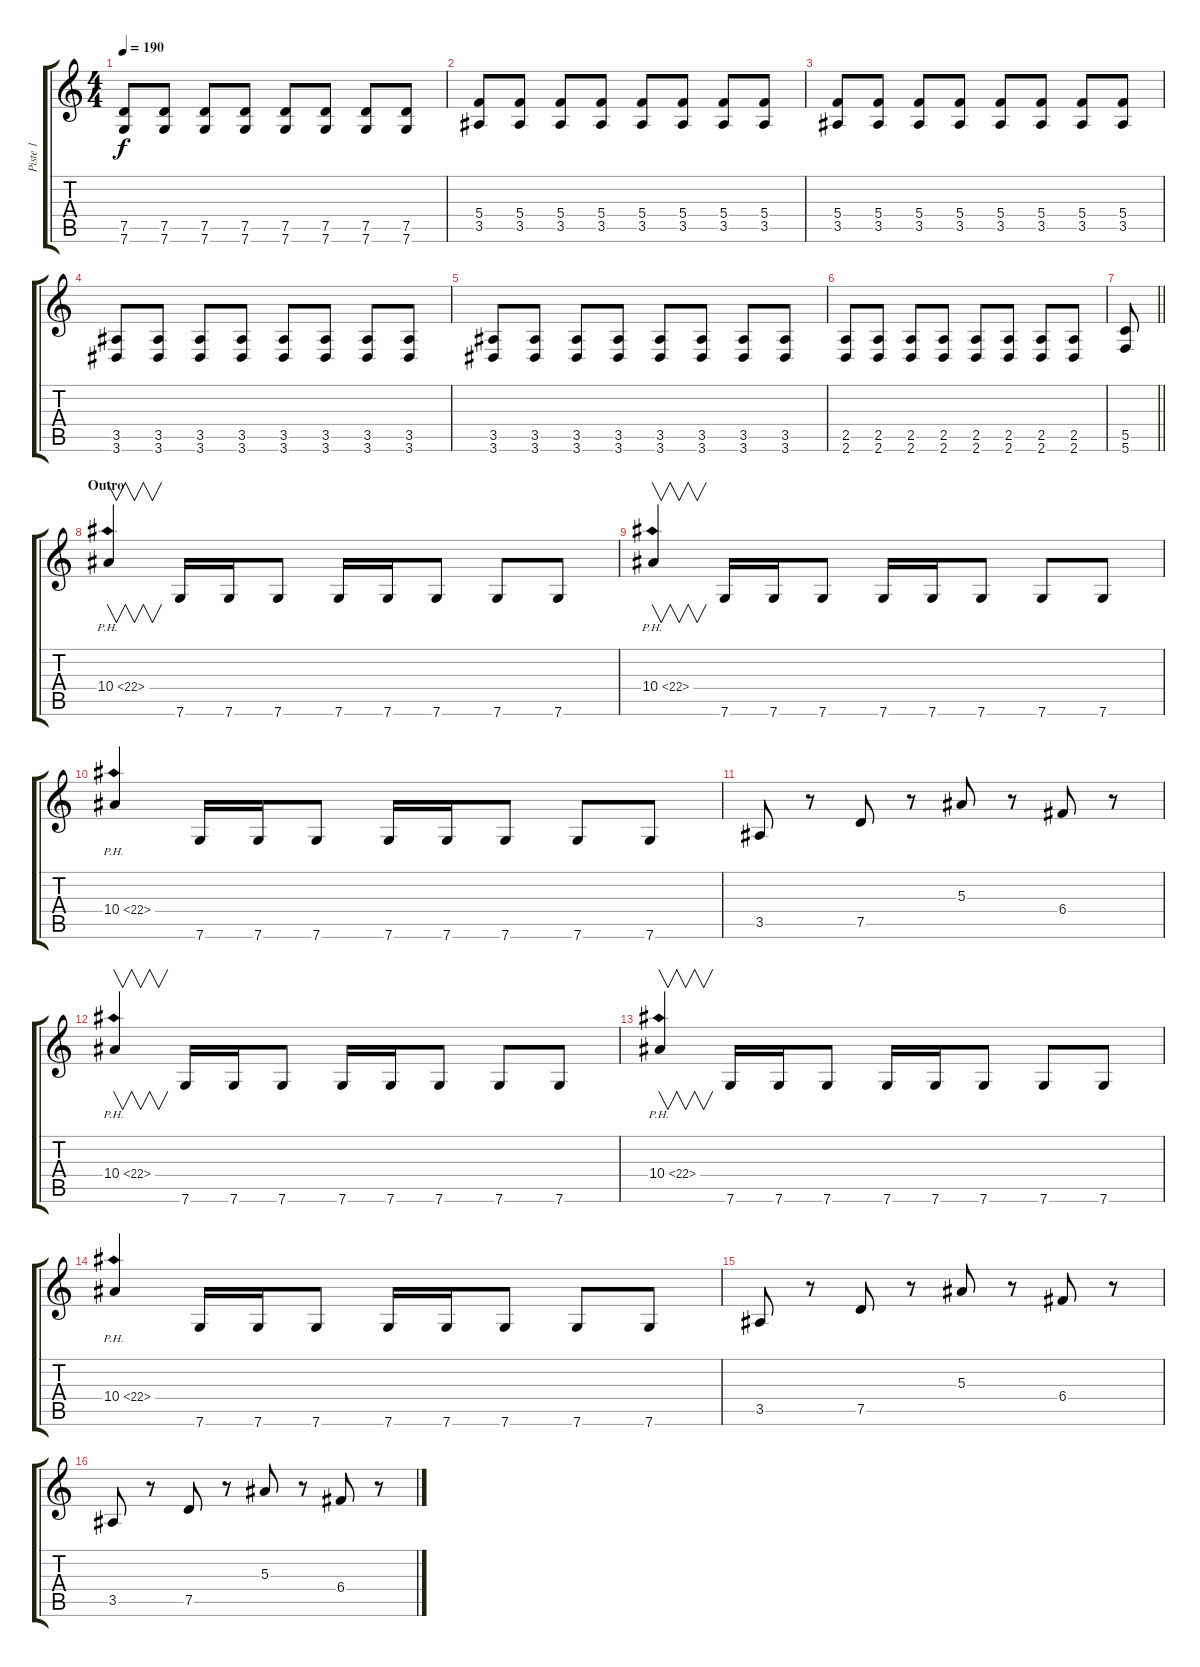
\track ("Piste 1" "Piste 1") {instrument distortionguitar}
\staff {score tabs}
\tuning (D4 A3 F3 C3 G2 C2) {hide}
\ts (4 4)
\tempo 190
\clef g2
\ks c
(7.5 7.6).8{dy f} (7.5 7.6).8 (7.5 7.6).8 (7.5 7.6).8 (7.5 7.6).8 (7.5 7.6).8 (7.5 7.6).8 (7.5 7.6).8 |
(5.4 3.5).8 (5.4 3.5).8 (5.4 3.5).8 (5.4 3.5).8 (5.4 3.5).8 (5.4 3.5).8 (5.4 3.5).8 (5.4 3.5).8 |
(5.4 3.5).8 (5.4 3.5).8 (5.4 3.5).8 (5.4 3.5).8 (5.4 3.5).8 (5.4 3.5).8 (5.4 3.5).8 (5.4 3.5).8 |
(3.5 3.6).8 (3.5 3.6).8 (3.5 3.6).8 (3.5 3.6).8 (3.5 3.6).8 (3.5 3.6).8 (3.5 3.6).8 (3.5 3.6).8 |
(3.5 3.6).8 (3.5 3.6).8 (3.5 3.6).8 (3.5 3.6).8 (3.5 3.6).8 (3.5 3.6).8 (3.5 3.6).8 (3.5 3.6).8 |
(2.5 2.6).8 (2.5 2.6).8 (2.5 2.6).8 (2.5 2.6).8 (2.5 2.6).8 (2.5 2.6).8 (2.5 2.6).8 (2.5 2.6).8 |
\barLineRight lightlight
(5.5 5.6).8 |
\section ("" "Outro")
10.4{ph 12}.4{v} 7.6.16 7.6.16 7.6.8 7.6.16 7.6.16 7.6.8 7.6.8 7.6.8 |
10.4{ph 12}.4{v} 7.6.16 7.6.16 7.6.8 7.6.16 7.6.16 7.6.8 7.6.8 7.6.8 |
10.4{ph 12}.4 7.6.16 7.6.16 7.6.8 7.6.16 7.6.16 7.6.8 7.6.8 7.6.8 |
3.5.8 r.8 7.5.8 r.8 5.3.8 r.8 6.4.8 r.8 |
10.4{ph 12}.4{v} 7.6.16 7.6.16 7.6.8 7.6.16 7.6.16 7.6.8 7.6.8 7.6.8 |
10.4{ph 12}.4{v} 7.6.16 7.6.16 7.6.8 7.6.16 7.6.16 7.6.8 7.6.8 7.6.8 |
10.4{ph 12}.4 7.6.16 7.6.16 7.6.8 7.6.16 7.6.16 7.6.8 7.6.8 7.6.8 |
3.5.8 r.8 7.5.8 r.8 5.3.8 r.8 6.4.8 r.8 |
3.5.8 r.8 7.5.8 r.8 5.3.8 r.8 6.4.8 r.8
